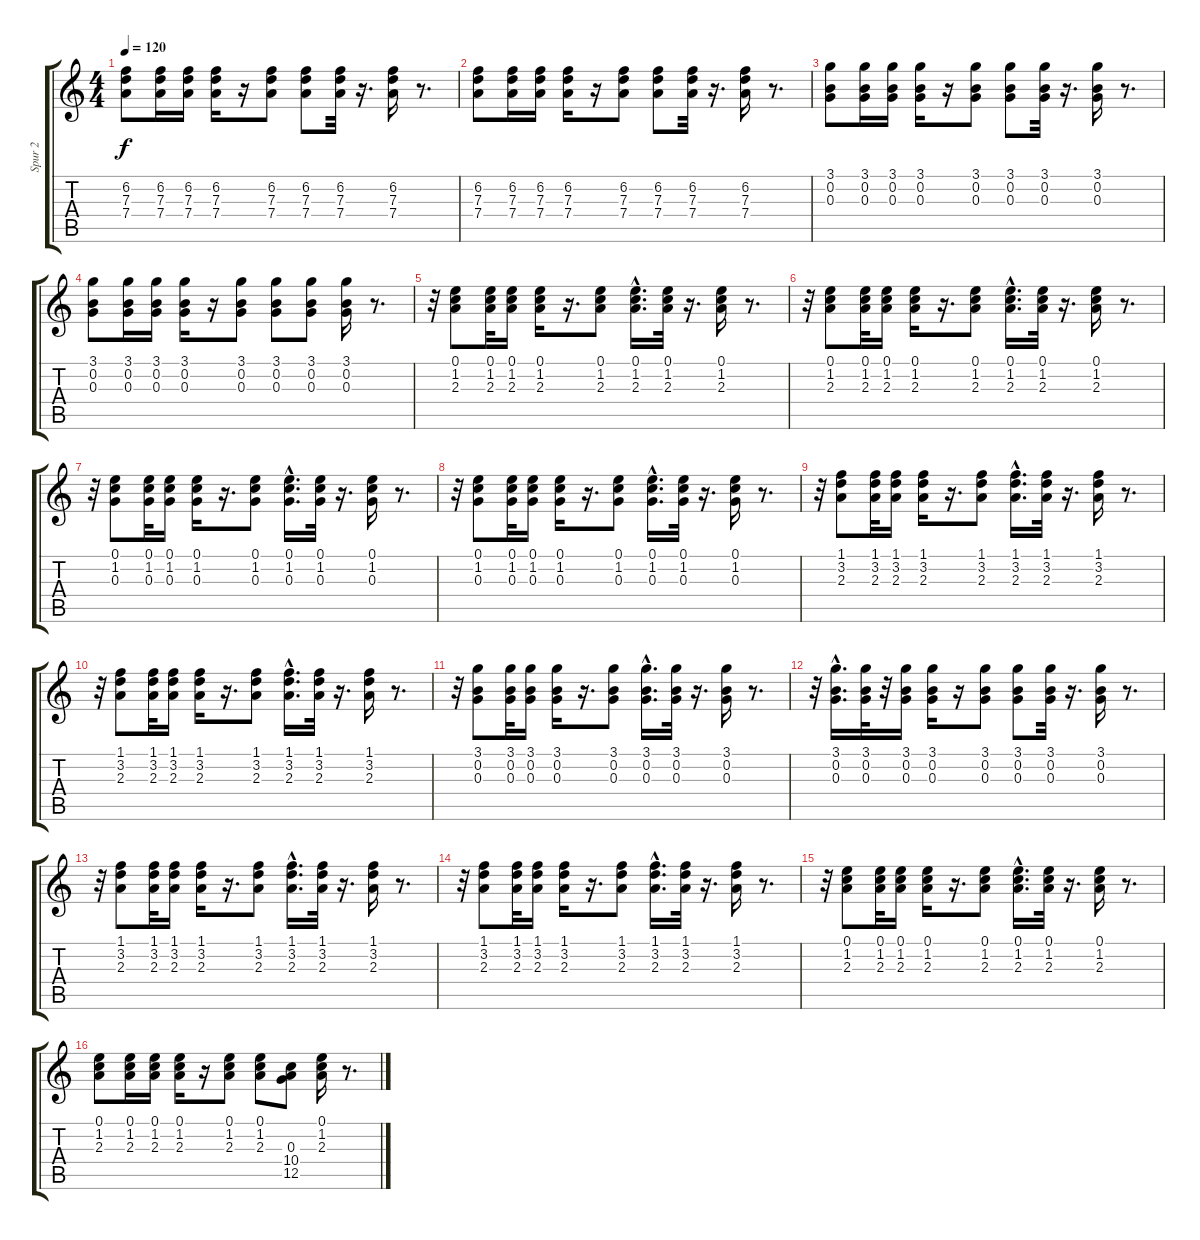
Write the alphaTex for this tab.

\track ("Spur 2" "Spur 2") {instrument overdrivenguitar}
\staff {score tabs}
\tuning (E4 B3 G3 D3 A2 E2) {hide}
\ts (4 4)
\tempo 120
\clef g2
\ks c
(6.2 7.3 7.4).8{dy f} (6.2 7.3 7.4).16 (6.2 7.3 7.4).16 (6.2 7.3 7.4).16 r.16 (6.2 7.3 7.4).8 (6.2 7.3 7.4).8 (6.2 7.3 7.4).32 r.16{d} (6.2 7.3 7.4).16 r.8{d} |
(6.2 7.3 7.4).8 (6.2 7.3 7.4).16 (6.2 7.3 7.4).16 (6.2 7.3 7.4).16 r.16 (6.2 7.3 7.4).8 (6.2 7.3 7.4).8 (6.2 7.3 7.4).32 r.16{d} (6.2 7.3 7.4).16 r.8{d} |
(3.1 0.2 0.3).8 (3.1 0.2 0.3).16 (3.1 0.2 0.3).16 (3.1 0.2 0.3).16 r.16 (3.1 0.2 0.3).8 (3.1 0.2 0.3).8 (3.1 0.2 0.3).32 r.16{d} (3.1 0.2 0.3).16 r.8{d} |
(3.1 0.2 0.3).8 (3.1 0.2 0.3).16 (3.1 0.2 0.3).16 (3.1 0.2 0.3).16 r.16 (3.1 0.2 0.3).8 (3.1 0.2 0.3).8 (3.1 0.2 0.3).8 (3.1 0.2 0.3).16 r.8{d} |
r.32 (0.1 1.2 2.3).8 (0.1 1.2 2.3).32 (0.1 1.2 2.3).16 (0.1 1.2 2.3).16 r.16{d} (0.1 1.2 2.3).8 (0.1{hac} 1.2{hac} 2.3{hac}).16{d} (0.1 1.2 2.3).32 r.16{d} (0.1 1.2 2.3).16 r.8{d} |
r.32 (0.1 1.2 2.3).8 (0.1 1.2 2.3).32 (0.1 1.2 2.3).16 (0.1 1.2 2.3).16 r.16{d} (0.1 1.2 2.3).8 (0.1{hac} 1.2{hac} 2.3{hac}).16{d} (0.1 1.2 2.3).32 r.16{d} (0.1 1.2 2.3).16 r.8{d} |
r.32 (0.1 1.2 0.3).8 (0.1 1.2 0.3).32 (0.1 1.2 0.3).16 (0.1 1.2 0.3).16 r.16{d} (0.1 1.2 0.3).8 (0.1{hac} 1.2{hac} 0.3{hac}).16{d} (0.1 1.2 0.3).32 r.16{d} (0.1 1.2 0.3).16 r.8{d} |
r.32 (0.1 1.2 0.3).8 (0.1 1.2 0.3).32 (0.1 1.2 0.3).16 (0.1 1.2 0.3).16 r.16{d} (0.1 1.2 0.3).8 (0.1{hac} 1.2{hac} 0.3{hac}).16{d} (0.1 1.2 0.3).32 r.16{d} (0.1 1.2 0.3).16 r.8{d} |
r.32 (1.1 3.2 2.3).8 (1.1 3.2 2.3).32 (1.1 3.2 2.3).16 (1.1 3.2 2.3).16 r.16{d} (1.1 3.2 2.3).8 (1.1{hac} 3.2{hac} 2.3{hac}).16{d} (1.1 3.2 2.3).32 r.16{d} (1.1 3.2 2.3).16 r.8{d} |
r.32 (1.1 3.2 2.3).8 (1.1 3.2 2.3).32 (1.1 3.2 2.3).16 (1.1 3.2 2.3).16 r.16{d} (1.1 3.2 2.3).8 (1.1{hac} 3.2{hac} 2.3{hac}).16{d} (1.1 3.2 2.3).32 r.16{d} (1.1 3.2 2.3).16 r.8{d} |
r.32 (3.1 0.2 0.3).8 (3.1 0.2 0.3).32 (3.1 0.2 0.3).16 (3.1 0.2 0.3).16 r.16{d} (3.1 0.2 0.3).8 (3.1{hac} 0.2{hac} 0.3{hac}).16{d} (3.1 0.2 0.3).32 r.16{d} (3.1 0.2 0.3).16 r.8{d} |
r.32 (3.1{hac} 0.2{hac} 0.3{hac}).16{d} (3.1 0.2 0.3).32 r.32 (3.1 0.2 0.3).16 (3.1 0.2 0.3).16 r.16 (3.1 0.2 0.3).8 (3.1 0.2 0.3).8 (3.1 0.2 0.3).32 r.16{d} (3.1 0.2 0.3).16 r.8{d} |
r.32 (1.1 3.2 2.3).8 (1.1 3.2 2.3).32 (1.1 3.2 2.3).16 (1.1 3.2 2.3).16 r.16{d} (1.1 3.2 2.3).8 (1.1{hac} 3.2{hac} 2.3{hac}).16{d} (1.1 3.2 2.3).32 r.16{d} (1.1 3.2 2.3).16 r.8{d} |
r.32 (1.1 3.2 2.3).8 (1.1 3.2 2.3).32 (1.1 3.2 2.3).16 (1.1 3.2 2.3).16 r.16{d} (1.1 3.2 2.3).8 (1.1{hac} 3.2{hac} 2.3{hac}).16{d} (1.1 3.2 2.3).32 r.16{d} (1.1 3.2 2.3).16 r.8{d} |
r.32 (0.1 1.2 2.3).8 (0.1 1.2 2.3).32 (0.1 1.2 2.3).16 (0.1 1.2 2.3).16 r.16{d} (0.1 1.2 2.3).8 (0.1{hac} 1.2{hac} 2.3{hac}).16{d} (0.1 1.2 2.3).32 r.16{d} (0.1 1.2 2.3).16 r.8{d} |
(0.1 1.2 2.3).8 (0.1 1.2 2.3).16 (0.1 1.2 2.3).16 (0.1 1.2 2.3).16 r.16 (0.1 1.2 2.3).8 (0.1 1.2 2.3).8 (0.3 10.4 12.5).8 (0.1 1.2 2.3).16 r.8{d}
